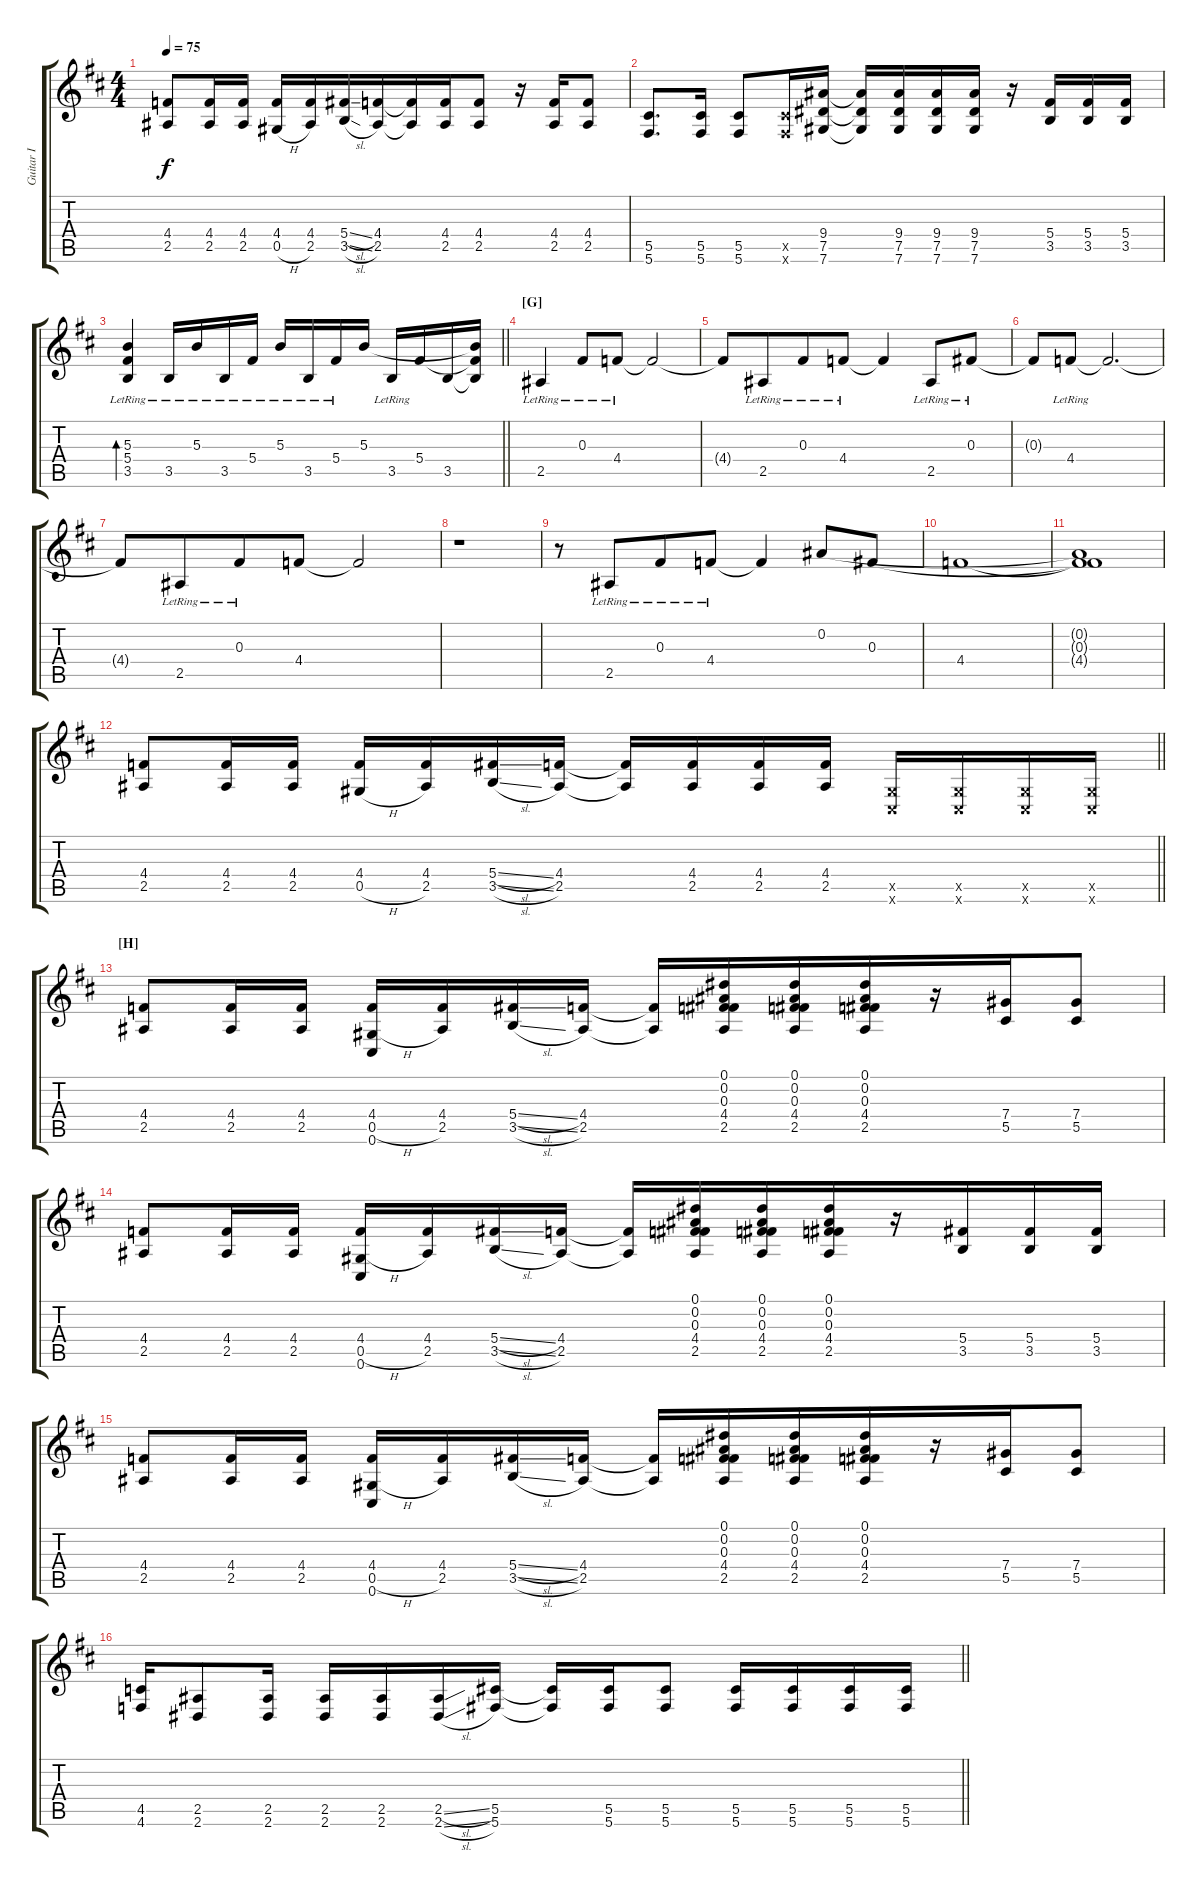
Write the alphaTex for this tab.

\track ("Guitar I" "Guitar I") {instrument overdrivenguitar}
\staff {score tabs}
\tuning (Eb4 Bb3 Gb3 Db3 Ab2 Db2) {hide}
\ts (4 4)
\tempo 75
\clef g2
\ks bminor
(4.4 2.5).8{dy f} (4.4 2.5).16 (4.4 2.5).16 (4.4 0.5{h}).16 (4.4 2.5).16 (5.4{sl} 3.5{sl}).16 (4.4 2.5).16{beam merge} (4.4{t} 2.5{t}).16 (4.4 2.5).16 (4.4 2.5).8 r.16 (4.4 2.5).16 (4.4 2.5).8 |
(5.5 5.6).8{d} (5.5 5.6).16 (5.5 5.6).8 (5.5{x} 5.6{x}).16 (9.4 7.5 7.6).16 (9.4{t} 7.5{t} 7.6{t}).16 (9.4 7.5 7.6).16 (9.4 7.5 7.6).16 (9.4 7.5 7.6).16 r.16 (5.4 3.5).16 (5.4 3.5).16 (5.4 3.5).16 |
\barLineRight lightlight
(5.3{lr} 5.4{lr} 3.5{lr}).4{bd 120} 3.5{lr}.16 5.3{lr}.16 3.5{lr}.16 5.4{lr}.16 5.3{lr}.16 3.5{lr}.16 5.4{lr}.16 5.3.16 3.5{lr}.16 5.4.16 3.5.16 (5.3{t} 5.4{t} 3.5{t}).16 |
\section ("" "[G]")
2.5{lr}.4 0.3{lr}.8 4.4{lr}.8 4.4{t}.2 |
4.4{t}.8 2.5{lr}.8{beam merge} 0.3{lr}.8 4.4{lr}.8 4.4{t}.4 2.5{lr}.8 0.3{lr}.8 |
0.3{t}.8 4.4{lr}.8 4.4{t}.2{d} |
4.4{t}.8 2.5{lr}.8{beam merge} 0.3{lr}.8 4.4.8 4.4{t}.2 |
r.1 |
r.8 2.5{lr}.8{beam merge} 0.3{lr}.8 4.4{lr}.8 4.4{t}.4 0.2.8 0.3.8 |
4.4.1 |
(0.2{t} 0.3{t} 4.4{t}).1 |
\barLineRight lightlight
(4.4 2.5).8 (4.4 2.5).16 (4.4 2.5).16 (4.4 0.5{h}).16 (4.4 2.5).16 (5.4{sl} 3.5{sl}).16 (4.4 2.5).16 (4.4{t} 2.5{t}).16 (4.4 2.5).16 (4.4 2.5).16 (4.4 2.5).16 (0.5{x} 0.6{x}).16 (0.5{x} 0.6{x}).16{beam merge} (0.5{x} 0.6{x}).16 (0.5{x} 0.6{x}).16 |
\section ("" "[H]")
\ks d
(4.4 2.5).8{beam merge} (4.4 2.5).16 (4.4 2.5).16 (4.4 0.5{h} 0.6).16 (4.4 2.5).16 (5.4{sl} 3.5{sl}).16 (4.4 2.5).16 (4.4{t} 2.5{t}).16 (0.1 0.2 0.3 4.4 2.5).16 (0.1 0.2 0.3 4.4 2.5).16 (0.1 0.2 0.3 4.4 2.5).16{beam merge} r.16 (7.4 5.5).16 (7.4 5.5).8 |
\ks bminor
(4.4 2.5).8{beam merge} (4.4 2.5).16 (4.4 2.5).16 (4.4 0.5{h} 0.6).16 (4.4 2.5).16 (5.4{sl} 3.5{sl}).16 (4.4 2.5).16 (4.4{t} 2.5{t}).16 (0.1 0.2 0.3 4.4 2.5).16 (0.1 0.2 0.3 4.4 2.5).16 (0.1 0.2 0.3 4.4 2.5).16{beam merge} r.16 (5.4 3.5).16 (5.4 3.5).16 (5.4 3.5).16 |
(4.4 2.5).8{beam merge} (4.4 2.5).16 (4.4 2.5).16 (4.4 0.5{h} 0.6).16 (4.4 2.5).16 (5.4{sl} 3.5{sl}).16 (4.4 2.5).16 (4.4{t} 2.5{t}).16 (0.1 0.2 0.3 4.4 2.5).16 (0.1 0.2 0.3 4.4 2.5).16 (0.1 0.2 0.3 4.4 2.5).16{beam merge} r.16 (7.4 5.5).16 (7.4 5.5).8 |
\barLineRight lightlight
(4.5 4.6).16 (2.5 2.6).8 (2.5 2.6).16 (2.5 2.6).16 (2.5 2.6).16 (2.5{sl} 2.6{sl}).16 (5.5 5.6).16 (5.5{t} 5.6{t}).16 (5.5 5.6).16 (5.5 5.6).8 (5.5 5.6).16 (5.5 5.6).16 (5.5 5.6).16 (5.5 5.6).16
